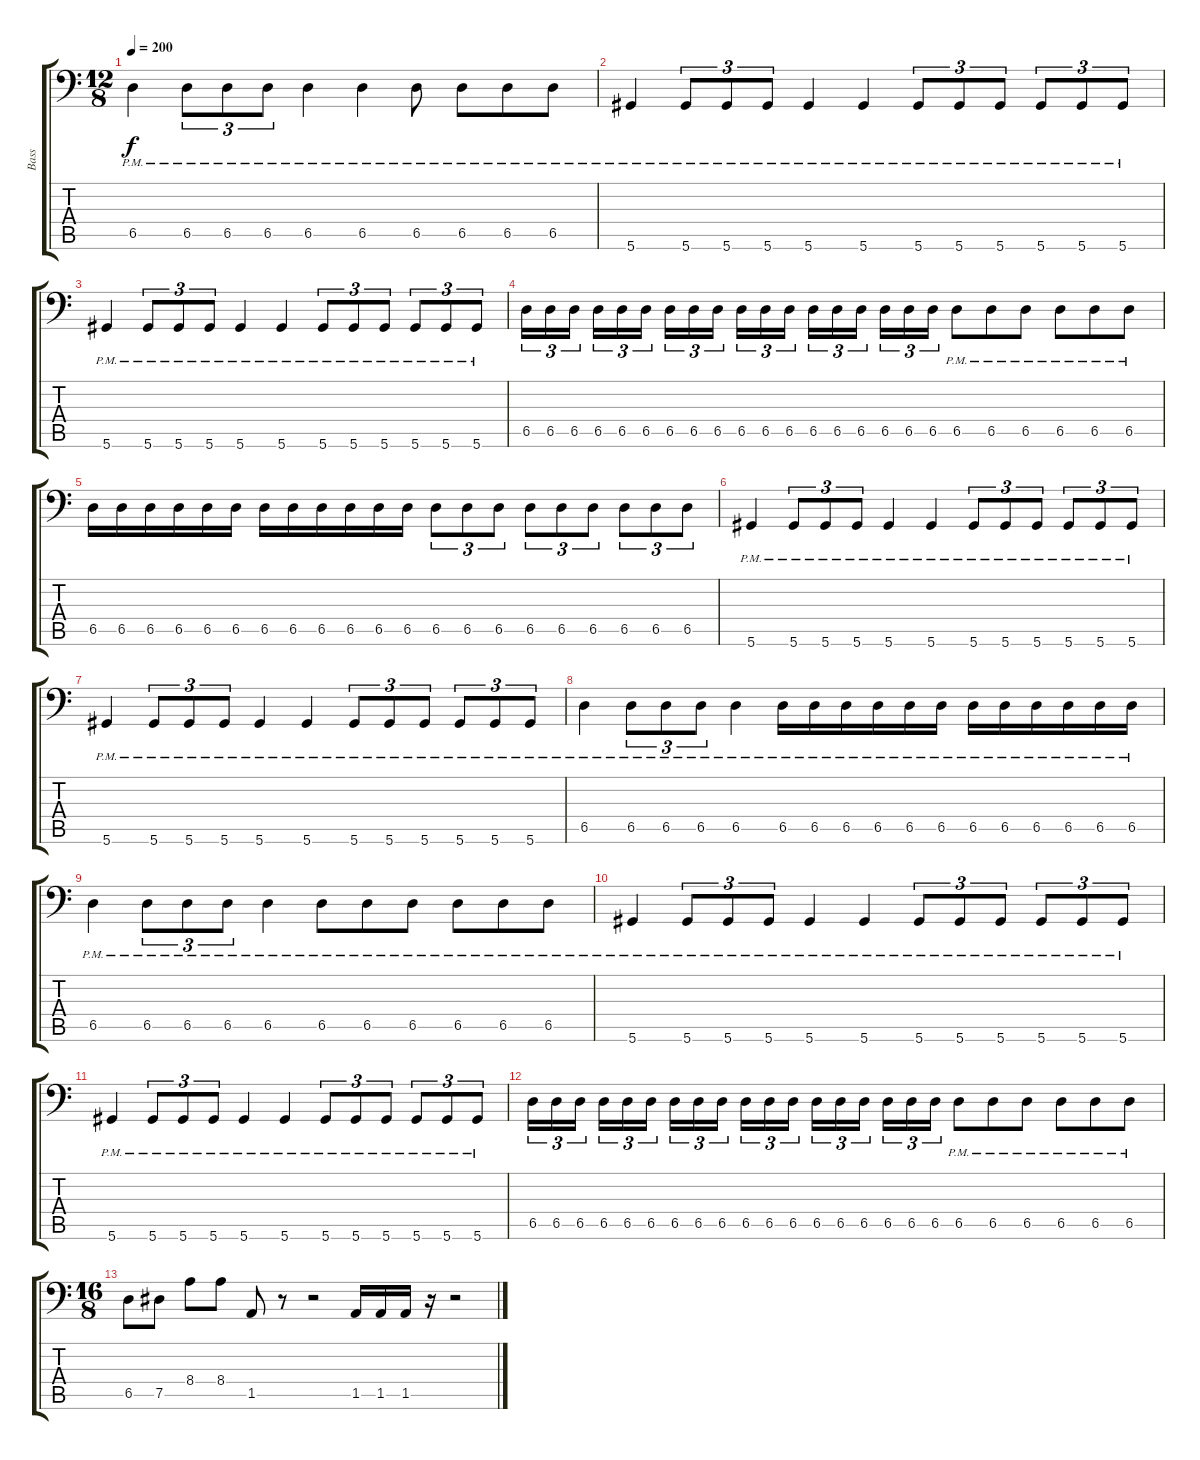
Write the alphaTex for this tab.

\track ("Bass" "Bass") {instrument overdrivenguitar}
\staff {score tabs}
\tuning (Eb3 Bb2 Gb2 Db2 Ab1 Eb1) {hide}
\ts (12 8)
\tempo 200
\clef f4
\ks c
6.5{pm}.4{dy f} 6.5{pm}.8{tu (3 2)} 6.5{pm}.8{tu (3 2)} 6.5{pm}.8{tu (3 2)} 6.5{pm}.4 6.5{pm}.4 6.5{pm}.8 6.5{pm}.8 6.5{pm}.8 6.5{pm}.8 |
5.6{pm}.4 5.6{pm}.8{tu (3 2)} 5.6{pm}.8{tu (3 2)} 5.6{pm}.8{tu (3 2)} 5.6{pm}.4 5.6{pm}.4 5.6{pm}.8{tu (3 2)} 5.6{pm}.8{tu (3 2)} 5.6{pm}.8{tu (3 2)} 5.6{pm}.8{tu (3 2)} 5.6{pm}.8{tu (3 2)} 5.6{pm}.8{tu (3 2)} |
5.6{pm}.4 5.6{pm}.8{tu (3 2)} 5.6{pm}.8{tu (3 2)} 5.6{pm}.8{tu (3 2)} 5.6{pm}.4 5.6{pm}.4 5.6{pm}.8{tu (3 2)} 5.6{pm}.8{tu (3 2)} 5.6{pm}.8{tu (3 2)} 5.6{pm}.8{tu (3 2)} 5.6{pm}.8{tu (3 2)} 5.6{pm}.8{tu (3 2)} |
6.5.16{tu (3 2)} 6.5.16{tu (3 2)} 6.5.16{tu (3 2)} 6.5.16{tu (3 2)} 6.5.16{tu (3 2)} 6.5.16{tu (3 2)} 6.5.16{tu (3 2)} 6.5.16{tu (3 2)} 6.5.16{tu (3 2)} 6.5.16{tu (3 2)} 6.5.16{tu (3 2)} 6.5.16{tu (3 2)} 6.5.16{tu (3 2)} 6.5.16{tu (3 2)} 6.5.16{tu (3 2)} 6.5.16{tu (3 2)} 6.5.16{tu (3 2)} 6.5.16{tu (3 2)} 6.5{pm}.8 6.5{pm}.8 6.5{pm}.8 6.5{pm}.8 6.5{pm}.8 6.5{pm}.8 |
6.5.16 6.5.16 6.5.16 6.5.16 6.5.16 6.5.16 6.5.16 6.5.16 6.5.16 6.5.16 6.5.16 6.5.16 6.5.8{tu (3 2)} 6.5.8{tu (3 2)} 6.5.8{tu (3 2)} 6.5.8{tu (3 2)} 6.5.8{tu (3 2)} 6.5.8{tu (3 2)} 6.5.8{tu (3 2)} 6.5.8{tu (3 2)} 6.5.8{tu (3 2)} |
5.6{pm}.4 5.6{pm}.8{tu (3 2)} 5.6{pm}.8{tu (3 2)} 5.6{pm}.8{tu (3 2)} 5.6{pm}.4 5.6{pm}.4 5.6{pm}.8{tu (3 2)} 5.6{pm}.8{tu (3 2)} 5.6{pm}.8{tu (3 2)} 5.6{pm}.8{tu (3 2)} 5.6{pm}.8{tu (3 2)} 5.6{pm}.8{tu (3 2)} |
5.6{pm}.4 5.6{pm}.8{tu (3 2)} 5.6{pm}.8{tu (3 2)} 5.6{pm}.8{tu (3 2)} 5.6{pm}.4 5.6{pm}.4 5.6{pm}.8{tu (3 2)} 5.6{pm}.8{tu (3 2)} 5.6{pm}.8{tu (3 2)} 5.6{pm}.8{tu (3 2)} 5.6{pm}.8{tu (3 2)} 5.6{pm}.8{tu (3 2)} |
6.5{pm}.4 6.5{pm}.8{tu (3 2)} 6.5{pm}.8{tu (3 2)} 6.5{pm}.8{tu (3 2)} 6.5{pm}.4 6.5{pm}.16 6.5{pm}.16 6.5{pm}.16 6.5{pm}.16 6.5{pm}.16 6.5{pm}.16 6.5{pm}.16 6.5{pm}.16 6.5{pm}.16 6.5{pm}.16 6.5{pm}.16 6.5{pm}.16 |
6.5{pm}.4 6.5{pm}.8{tu (3 2)} 6.5{pm}.8{tu (3 2)} 6.5{pm}.8{tu (3 2)} 6.5{pm}.4 6.5{pm}.8 6.5{pm}.8 6.5{pm}.8 6.5{pm}.8 6.5{pm}.8 6.5{pm}.8 |
5.6{pm}.4 5.6{pm}.8{tu (3 2)} 5.6{pm}.8{tu (3 2)} 5.6{pm}.8{tu (3 2)} 5.6{pm}.4 5.6{pm}.4 5.6{pm}.8{tu (3 2)} 5.6{pm}.8{tu (3 2)} 5.6{pm}.8{tu (3 2)} 5.6{pm}.8{tu (3 2)} 5.6{pm}.8{tu (3 2)} 5.6{pm}.8{tu (3 2)} |
5.6{pm}.4 5.6{pm}.8{tu (3 2)} 5.6{pm}.8{tu (3 2)} 5.6{pm}.8{tu (3 2)} 5.6{pm}.4 5.6{pm}.4 5.6{pm}.8{tu (3 2)} 5.6{pm}.8{tu (3 2)} 5.6{pm}.8{tu (3 2)} 5.6{pm}.8{tu (3 2)} 5.6{pm}.8{tu (3 2)} 5.6{pm}.8{tu (3 2)} |
6.5.16{tu (3 2)} 6.5.16{tu (3 2)} 6.5.16{tu (3 2)} 6.5.16{tu (3 2)} 6.5.16{tu (3 2)} 6.5.16{tu (3 2)} 6.5.16{tu (3 2)} 6.5.16{tu (3 2)} 6.5.16{tu (3 2)} 6.5.16{tu (3 2)} 6.5.16{tu (3 2)} 6.5.16{tu (3 2)} 6.5.16{tu (3 2)} 6.5.16{tu (3 2)} 6.5.16{tu (3 2)} 6.5.16{tu (3 2)} 6.5.16{tu (3 2)} 6.5.16{tu (3 2)} 6.5{pm}.8 6.5{pm}.8 6.5{pm}.8 6.5{pm}.8 6.5{pm}.8 6.5{pm}.8 |
\ts (16 8)
6.5.8 7.5.8 8.4.8 8.4.8 1.5.8 r.8 r.2 1.5.16 1.5.16 1.5.16 r.16 r.2
